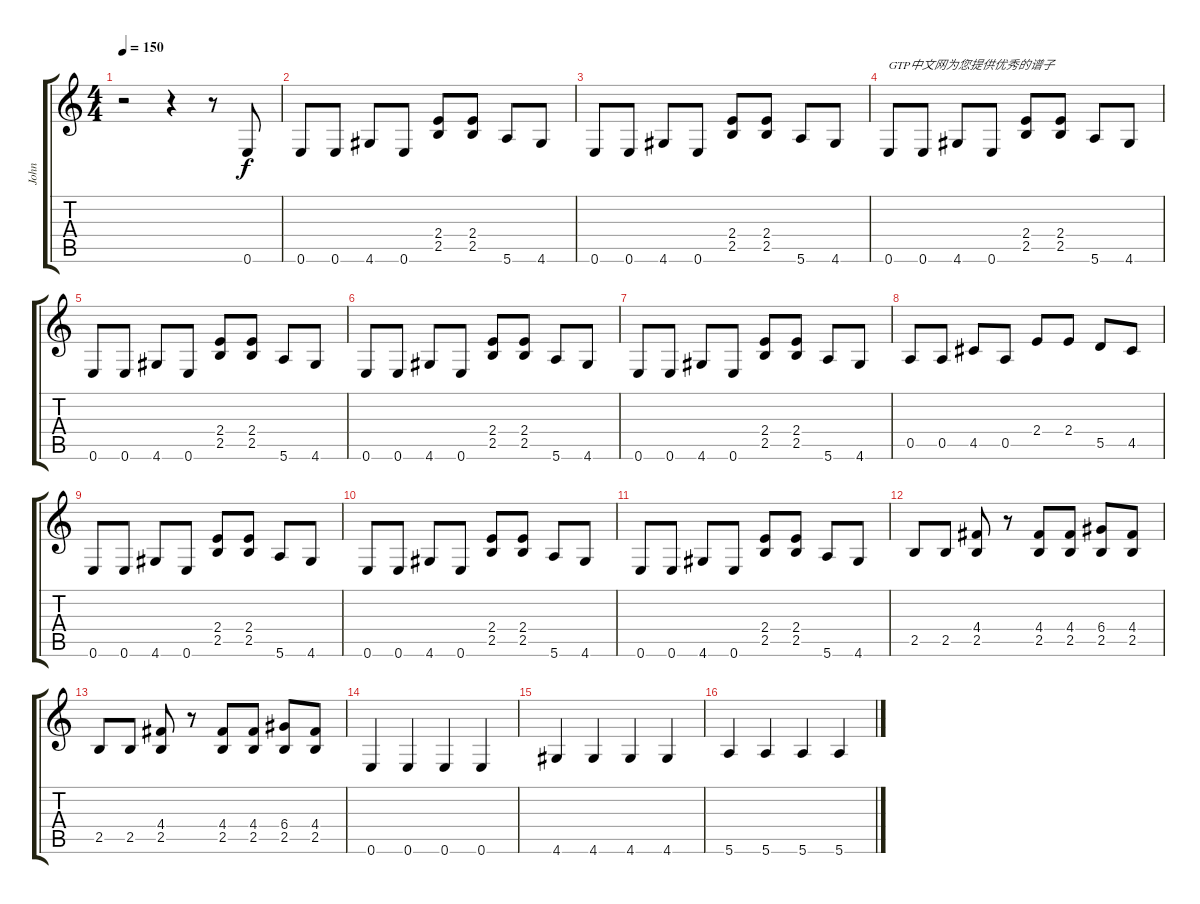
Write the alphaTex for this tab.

\track ("John" "John") {instrument electricguitarmuted}
\staff {score tabs}
\tuning (E4 B3 G3 D3 A2 E2) {hide}
\ts (4 4)
\tempo 150
\clef g2
\ks c
r.2{dy f instrument electricguitarmuted} r.4 r.8 0.6.8 |
0.6.8 0.6.8 4.6.8 0.6.8 (2.4 2.5).8 (2.4 2.5).8 5.6.8 4.6.8 |
0.6.8 0.6.8 4.6.8 0.6.8 (2.4 2.5).8 (2.4 2.5).8 5.6.8 4.6.8 |
0.6.8{txt "GTP中文网为您提供优秀的谱子"} 0.6.8 4.6.8 0.6.8 (2.4 2.5).8 (2.4 2.5).8 5.6.8 4.6.8 |
0.6.8 0.6.8 4.6.8 0.6.8 (2.4 2.5).8 (2.4 2.5).8 5.6.8 4.6.8 |
0.6.8 0.6.8 4.6.8 0.6.8 (2.4 2.5).8 (2.4 2.5).8 5.6.8 4.6.8 |
0.6.8 0.6.8 4.6.8 0.6.8 (2.4 2.5).8 (2.4 2.5).8 5.6.8 4.6.8 |
0.5.8 0.5.8 4.5.8 0.5.8 2.4.8 2.4.8 5.5.8 4.5.8 |
0.6.8 0.6.8 4.6.8 0.6.8 (2.4 2.5).8 (2.4 2.5).8 5.6.8 4.6.8 |
0.6.8 0.6.8 4.6.8 0.6.8 (2.4 2.5).8 (2.4 2.5).8 5.6.8 4.6.8 |
0.6.8 0.6.8 4.6.8 0.6.8 (2.4 2.5).8 (2.4 2.5).8 5.6.8 4.6.8 |
2.5.8 2.5.8 (4.4 2.5).8 r.8 (4.4 2.5).8 (4.4 2.5).8 (6.4 2.5).8 (4.4 2.5).8 |
2.5.8 2.5.8 (4.4 2.5).8 r.8 (4.4 2.5).8 (4.4 2.5).8 (6.4 2.5).8 (4.4 2.5).8 |
0.6.4 0.6.4 0.6.4 0.6.4 |
4.6.4 4.6.4 4.6.4 4.6.4 |
5.6.4 5.6.4 5.6.4 5.6.4
